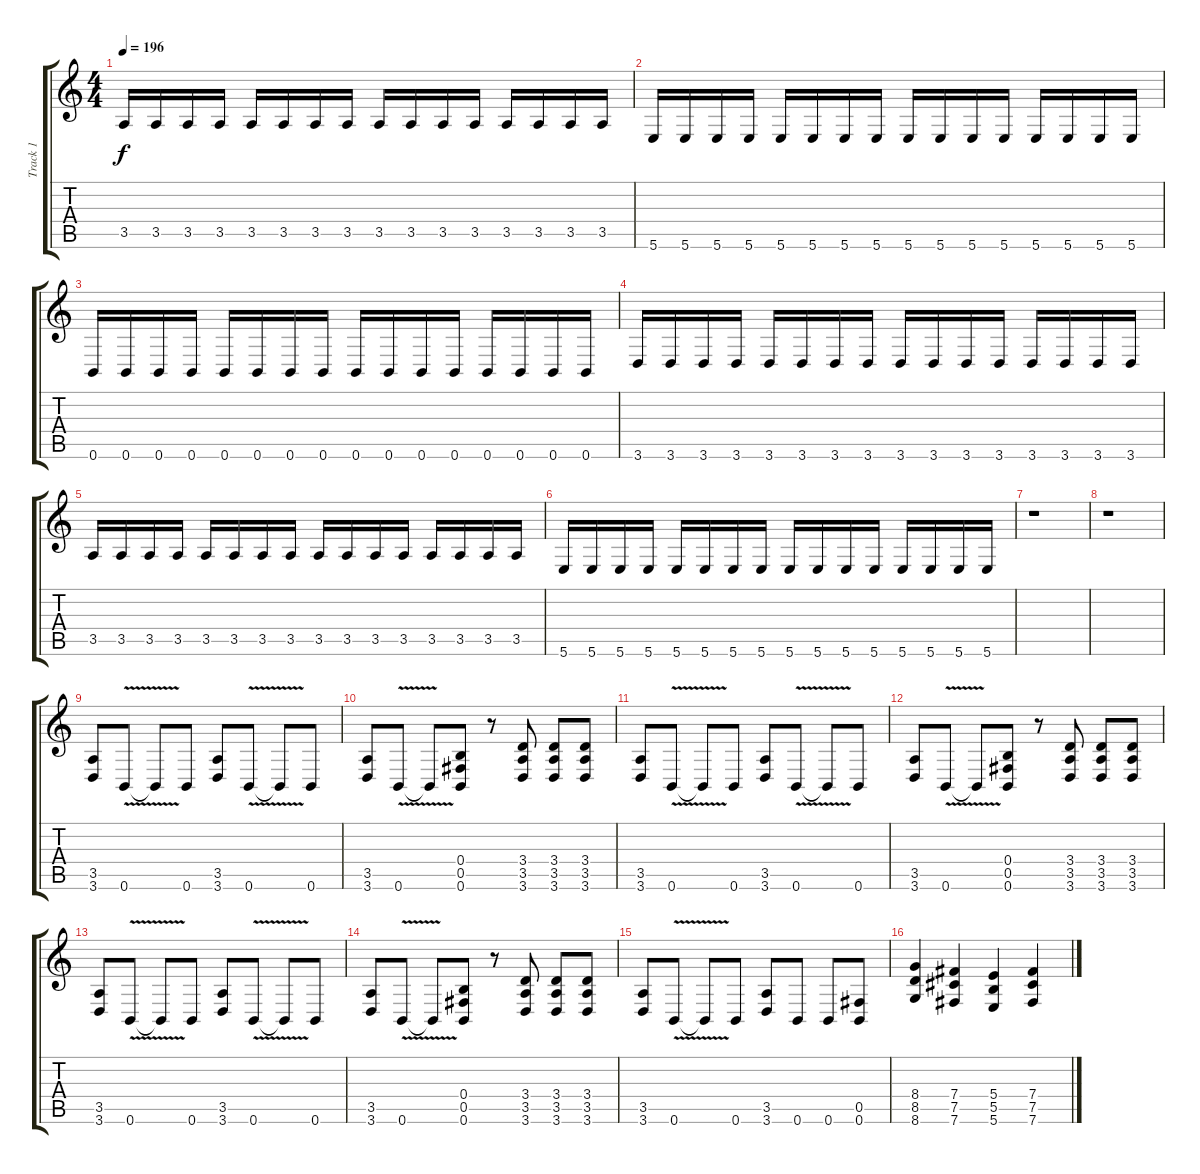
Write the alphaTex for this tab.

\track ("Track 1" "Track 1") {instrument distortionguitar}
\staff {score tabs}
\tuning (Db4 Ab3 E3 B2 Gb2 B1) {hide}
\ts (4 4)
\tempo 196
\clef g2
\ks c
3.5.16{dy f} 3.5.16 3.5.16 3.5.16 3.5.16 3.5.16 3.5.16 3.5.16 3.5.16 3.5.16 3.5.16 3.5.16 3.5.16 3.5.16 3.5.16 3.5.16 |
5.6.16 5.6.16 5.6.16 5.6.16 5.6.16 5.6.16 5.6.16 5.6.16 5.6.16 5.6.16 5.6.16 5.6.16 5.6.16 5.6.16 5.6.16 5.6.16 |
0.6.16 0.6.16 0.6.16 0.6.16 0.6.16 0.6.16 0.6.16 0.6.16 0.6.16 0.6.16 0.6.16 0.6.16 0.6.16 0.6.16 0.6.16 0.6.16 |
3.6.16 3.6.16 3.6.16 3.6.16 3.6.16 3.6.16 3.6.16 3.6.16 3.6.16 3.6.16 3.6.16 3.6.16 3.6.16 3.6.16 3.6.16 3.6.16 |
3.5.16 3.5.16 3.5.16 3.5.16 3.5.16 3.5.16 3.5.16 3.5.16 3.5.16 3.5.16 3.5.16 3.5.16 3.5.16 3.5.16 3.5.16 3.5.16 |
5.6.16 5.6.16 5.6.16 5.6.16 5.6.16 5.6.16 5.6.16 5.6.16 5.6.16 5.6.16 5.6.16 5.6.16 5.6.16 5.6.16 5.6.16 5.6.16 |
r.1 |
r.1 |
(3.5 3.6).8 0.6{v}.8 0.6{t}.8 0.6.8 (3.5 3.6).8 0.6{v}.8 0.6{t}.8 0.6.8 |
(3.5 3.6).8 0.6{v}.8 0.6{t}.8 (0.4 0.5 0.6).8 r.8 (3.4 3.5 3.6).8 (3.4 3.5 3.6).8 (3.4 3.5 3.6).8 |
(3.5 3.6).8 0.6{v}.8 0.6{t}.8 0.6.8 (3.5 3.6).8 0.6{v}.8 0.6{t}.8 0.6.8 |
(3.5 3.6).8 0.6{v}.8 0.6{t}.8 (0.4 0.5 0.6).8 r.8 (3.4 3.5 3.6).8 (3.4 3.5 3.6).8 (3.4 3.5 3.6).8 |
(3.5 3.6).8 0.6{v}.8 0.6{t}.8 0.6.8 (3.5 3.6).8 0.6{v}.8 0.6{t}.8 0.6.8 |
(3.5 3.6).8 0.6{v}.8 0.6{t}.8 (0.4 0.5 0.6).8 r.8 (3.4 3.5 3.6).8 (3.4 3.5 3.6).8 (3.4 3.5 3.6).8 |
(3.5 3.6).8 0.6{v}.8 0.6{t}.8 0.6.8 (3.5 3.6).8 0.6.8 0.6.8 (0.5 0.6).8 |
(8.4 8.5 8.6).4 (7.4 7.5 7.6).4 (5.4 5.5 5.6).4 (7.4 7.5 7.6).4
